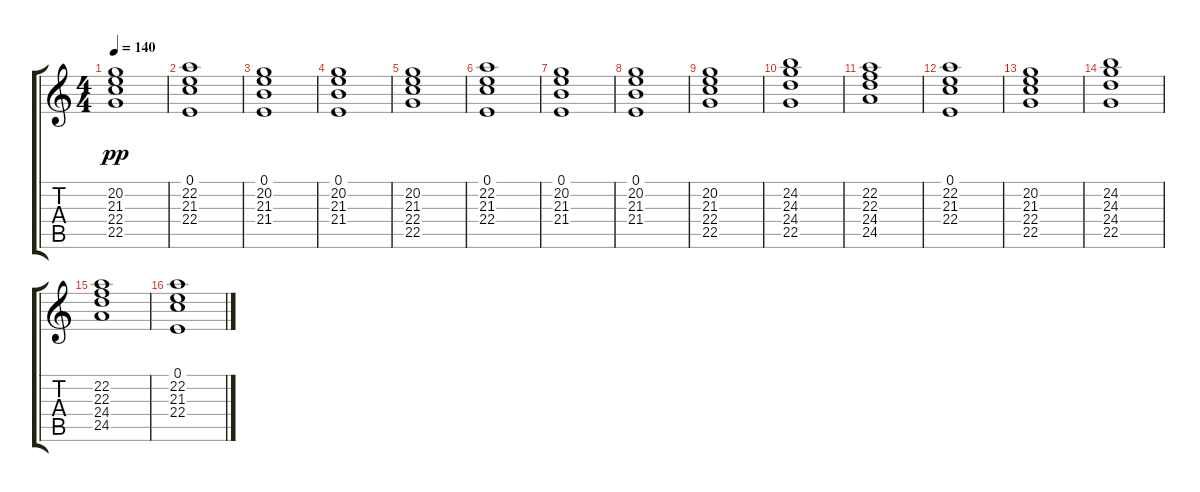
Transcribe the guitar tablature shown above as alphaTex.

\track "" {instrument rockorgan}
\staff {score tabs}
\tuning (E4 B3 G3 D3 A2 E2) {hide}
\ts (4 4)
\tempo 140
\clef g2
\ks c
(20.2 21.3 22.4 22.5).1{dy pp} |
(0.1 22.2 21.3 22.4).1 |
(0.1 20.2 21.3 21.4).1 |
(0.1 20.2 21.3 21.4).1 |
(20.2 21.3 22.4 22.5).1 |
(0.1 22.2 21.3 22.4).1 |
(0.1 20.2 21.3 21.4).1 |
(0.1 20.2 21.3 21.4).1 |
(20.2 21.3 22.4 22.5).1 |
(24.2 24.3 24.4 22.5).1 |
(22.2 22.3 24.4 24.5).1 |
(0.1 22.2 21.3 22.4).1 |
(20.2 21.3 22.4 22.5).1 |
(24.2 24.3 24.4 22.5).1 |
(22.2 22.3 24.4 24.5).1 |
(0.1 22.2 21.3 22.4).1
